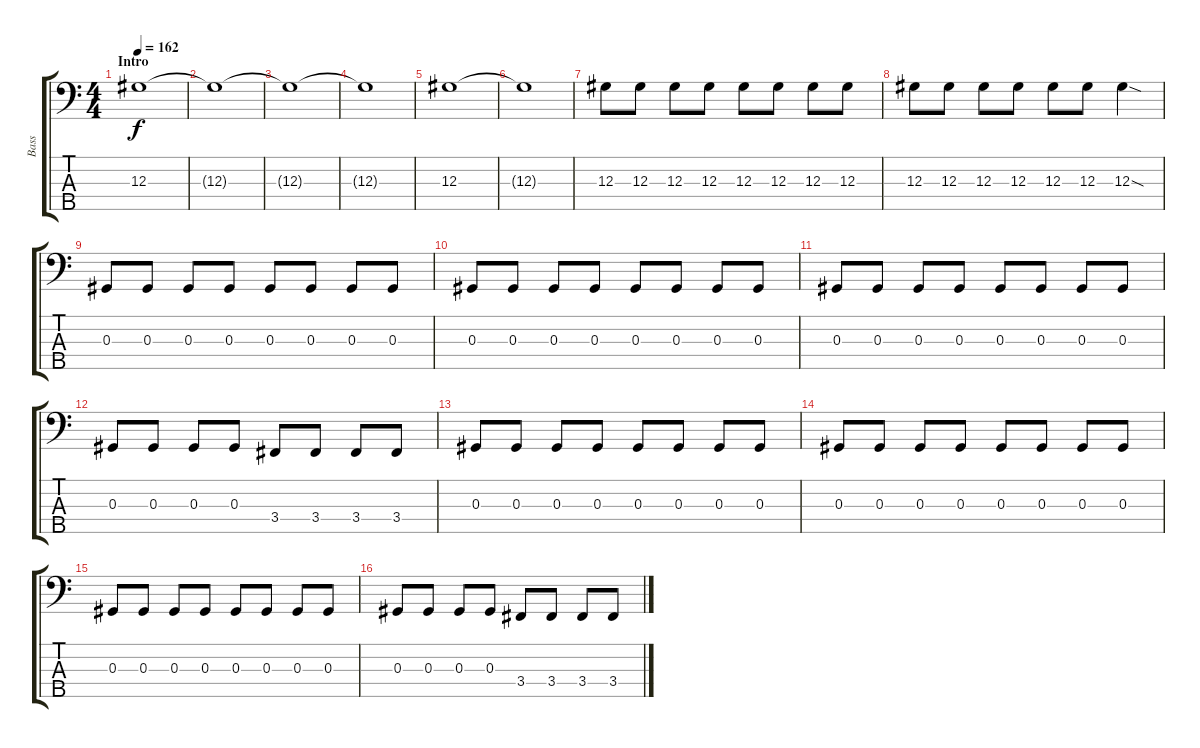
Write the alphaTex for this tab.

\track ("Bass" "Bass") {instrument electricbasspick}
\staff {score tabs}
\tuning (Gb2 Db2 Ab1 Eb1 Bb0) {hide}
\ts (4 4)
\section ("" "Intro")
\tempo 162
\clef f4
\ks c
12.3.1{dy f instrument electricbasspick} |
12.3{t}.1 |
12.3{t}.1 |
12.3{t}.1 |
12.3.1 |
12.3{t}.1 |
12.3.8 12.3.8 12.3.8 12.3.8 12.3.8 12.3.8 12.3.8 12.3.8 |
12.3.8 12.3.8 12.3.8 12.3.8 12.3.8 12.3.8 12.3{sod}.4 |
0.3.8 0.3.8 0.3.8 0.3.8 0.3.8 0.3.8 0.3.8 0.3.8 |
0.3.8 0.3.8 0.3.8 0.3.8 0.3.8 0.3.8 0.3.8 0.3.8 |
0.3.8 0.3.8 0.3.8 0.3.8 0.3.8 0.3.8 0.3.8 0.3.8 |
0.3.8 0.3.8 0.3.8 0.3.8 3.4.8 3.4.8 3.4.8 3.4.8 |
0.3.8 0.3.8 0.3.8 0.3.8 0.3.8 0.3.8 0.3.8 0.3.8 |
0.3.8 0.3.8 0.3.8 0.3.8 0.3.8 0.3.8 0.3.8 0.3.8 |
0.3.8 0.3.8 0.3.8 0.3.8 0.3.8 0.3.8 0.3.8 0.3.8 |
0.3.8 0.3.8 0.3.8 0.3.8 3.4.8 3.4.8 3.4.8 3.4.8
